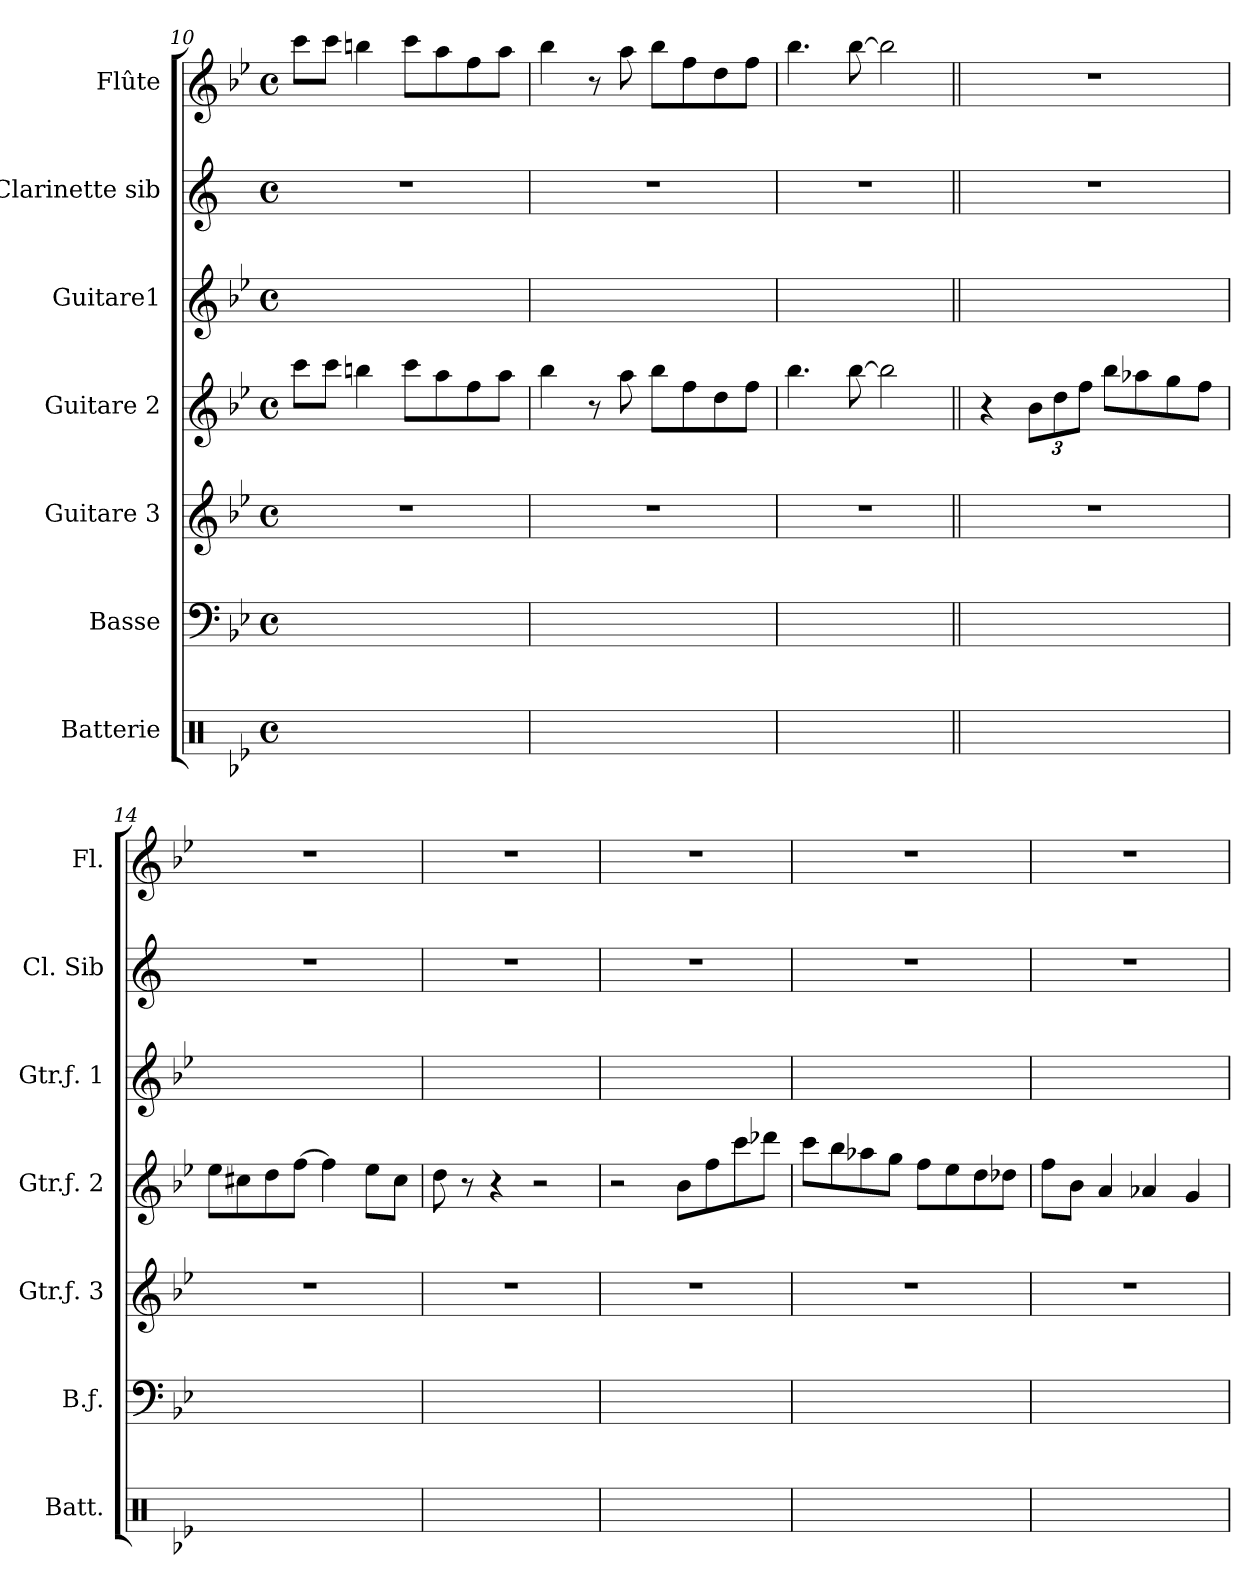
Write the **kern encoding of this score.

**kern	**kern	**kern	**kern	**kern	**kern	**kern
*part7	*part6	*part5	*part4	*part3	*part2	*part1
*staff7	*staff6	*staff5	*staff4	*staff3	*staff2	*staff1
*I"Batterie	*I"Basse	*I"Guitare 3	*I"Guitare  2	*I"Guitare1	*I"Clarinette sib	*I"Flûte
*I'Batt.	*I'B.ƒ.	*I'Gtr.ƒ. 3	*I'Gtr.ƒ. 2	*I'Gtr.ƒ. 1	*I'Cl. Sib	*I'Fl.
*clefX	*clefF4	*clefG2	*clefG2	*clefG2	*clefG2	*clefG2
*	*ITrd7c12	*ITrd7c12	*ITrd7c12	*ITrd7c12	*ITrd1c2	*
*k[b-e-]	*k[b-e-]	*k[b-e-]	*k[b-e-]	*k[b-e-]	*k[b-e-]	*k[b-e-]
*B-:	*B-:	*B-:	*B-:	*B-:	*B-:	*B-:
*M4/4	*M4/4	*M4/4	*M4/4	*M4/4	*M4/4	*M4/4
*met(c)	*met(c)	*met(c)	*met(c)	*met(c)	*met(c)	*met(c)
=10	=10	=10	=10	=10	=10	=10
1Rffyy	1Cyy	1r	8cc\L	1Cyy	1r	8ccc\L
.	.	.	8cc\J	.	.	8ccc\J
.	.	.	4bn\	.	.	4bbn\
.	.	.	8cc\L	.	.	8ccc\L
.	.	.	8a\	.	.	8aa\
.	.	.	8f\	.	.	8ff\
.	.	.	8a\J	.	.	8aa\J
=11	=11	=11	=11	=11	=11	=11
1Rffyy	1Cyy	1r	4b-\	1Cyy	1r	4bb-\
.	.	.	8r	.	.	8r
.	.	.	8a\	.	.	8aa\
.	.	.	8b-\L	.	.	8bb-\L
.	.	.	8f\	.	.	8ff\
.	.	.	8d\	.	.	8dd\
.	.	.	8f\J	.	.	8ff\J
=12	=12	=12	=12	=12	=12	=12
1Rffyy	1Cyy	1r	4.b-\	1Cyy	1r	4.bb-\
.	.	.	[8b-\	.	.	[8bb-\
.	.	.	2b-\]	.	.	2bb-\]
!!LO:PB:g=z
=13||	=13||	=13||	=13||	=13||	=13||	=13||
1Rffyy	1Cniyy	1r	4r	1Cniyy	1r	1r
.	.	.	12B-\L	.	.	.
.	.	.	12d\	.	.	.
.	.	.	12f\J	.	.	.
.	.	.	8b-\L	.	.	.
.	.	.	8a-X\	.	.	.
.	.	.	8g\	.	.	.
.	.	.	8f\J	.	.	.
=14	=14	=14	=14	=14	=14	=14
1Rffyy	1Cyy	1r	8e-\L	1Cyy	1r	1r
.	.	.	8c#X\	.	.	.
.	.	.	8d\	.	.	.
.	.	.	[8f\J	.	.	.
.	.	.	4f\]	.	.	.
.	.	.	8e-\L	.	.	.
.	.	.	8c#\J	.	.	.
=15	=15	=15	=15	=15	=15	=15
1Rffyy	1Cyy	1r	8d\	1Cyy	1r	1r
.	.	.	8r	.	.	.
.	.	.	4r	.	.	.
.	.	.	2r	.	.	.
=16	=16	=16	=16	=16	=16	=16
1Rffyy	1Cyy	1r	2r	1Cyy	1r	1r
.	.	.	8B-\L	.	.	.
.	.	.	8f\	.	.	.
.	.	.	8cc\	.	.	.
.	.	.	8dd-X\J	.	.	.
!!LO:PB:g=z
=17	=17	=17	=17	=17	=17	=17
1Rffyy	1Cyy	1r	8cc\L	1Cyy	1r	1r
.	.	.	8b-\	.	.	.
.	.	.	8a-X\	.	.	.
.	.	.	8g\J	.	.	.
.	.	.	8f\L	.	.	.
.	.	.	8e-\	.	.	.
.	.	.	8d\	.	.	.
.	.	.	8d-X\J	.	.	.
=18	=18	=18	=18	=18	=18	=18
1Rffyy	1Cyy	1r	8f\L	1Cyy	1r	1r
.	.	.	8B-\J	.	.	.
.	.	.	4A/	.	.	.
.	.	.	4A-X/	.	.	.
.	.	.	4G/	.	.	.
=	=	=	=	=	=	=
*-	*-	*-	*-	*-	*-	*-
